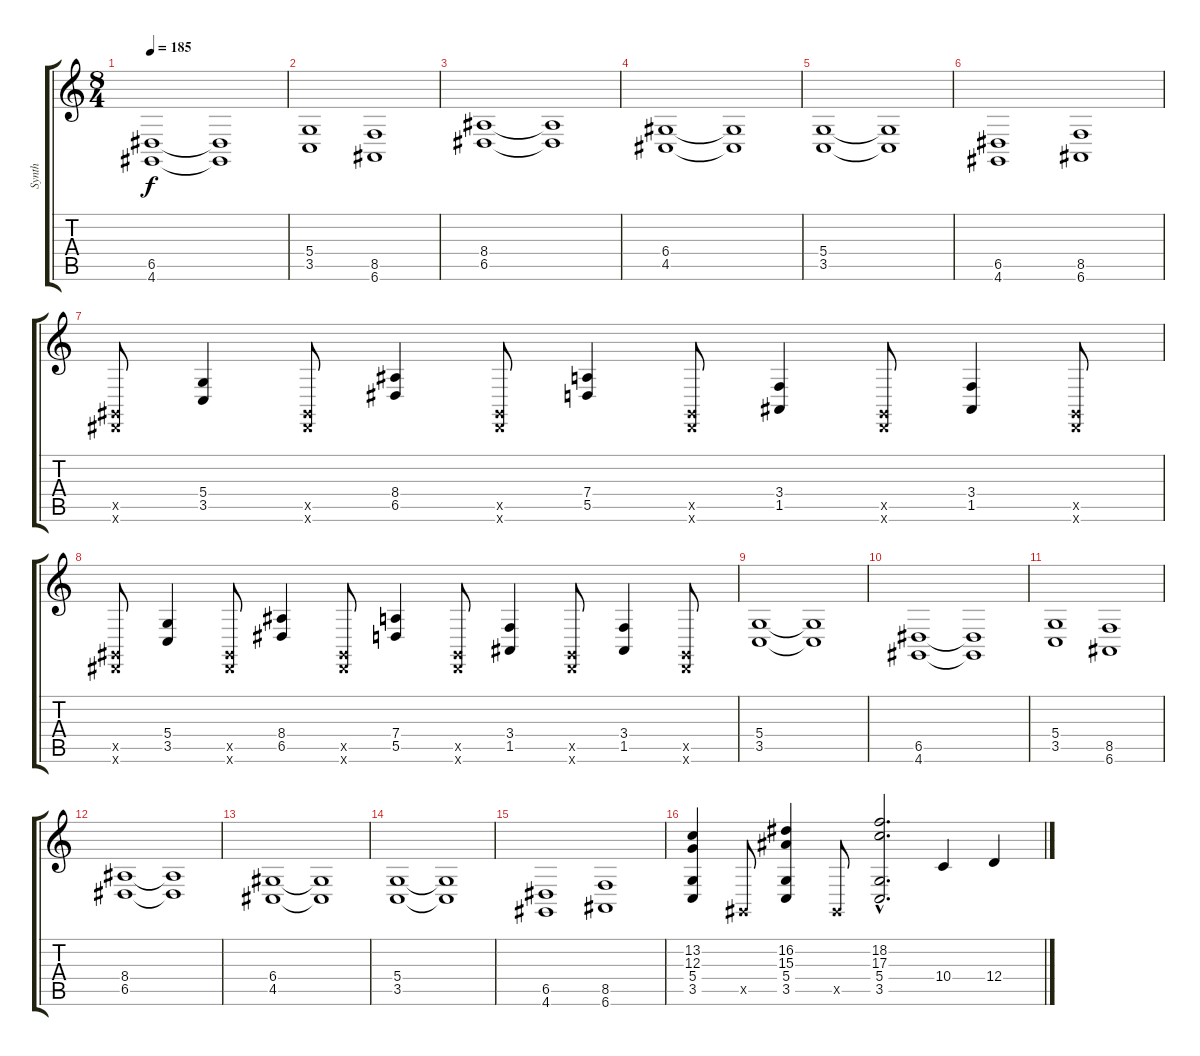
\track ("Synth " "Synth ") {instrument synthstrings1}
\staff {score tabs}
\tuning (E4 B3 G3 D3 A2 E2) {hide}
\ts (8 4)
\tempo 185
\clef g2
\ks c
(6.5 4.6).1{dy f} (6.5{t} 4.6{t}).1 |
(5.4 3.5).1 (8.5 6.6).1 |
(8.4 6.5).1 (8.4{t} 6.5{t}).1 |
(6.4 4.5).1 (6.4{t} 4.5{t}).1 |
(5.4 3.5).1 (5.4{t} 3.5{t}).1 |
(6.5 4.6).1 (8.5 6.6).1 |
(-1.5{x} -1.6{x}).8 (5.4 3.5).4 (-1.5{x} -1.6{x}).8 (8.4 6.5).4 (-1.5{x} -1.6{x}).8 (7.4 5.5).4 (-1.5{x} -1.6{x}).8 (3.4 1.5).4 (-1.5{x} -1.6{x}).8 (3.4 1.5).4 (-1.5{x} -1.6{x}).8 |
(-1.5{x} -1.6{x}).8 (5.4 3.5).4 (-1.5{x} -1.6{x}).8 (8.4 6.5).4 (-1.5{x} -1.6{x}).8 (7.4 5.5).4 (-1.5{x} -1.6{x}).8 (3.4 1.5).4 (-1.5{x} -1.6{x}).8 (3.4 1.5).4 (-1.5{x} -1.6{x}).8 |
(5.4 3.5).1 (5.4{t} 3.5{t}).1 |
(6.5 4.6).1 (6.5{t} 4.6{t}).1 |
(5.4 3.5).1 (8.5 6.6).1 |
(8.4 6.5).1 (8.4{t} 6.5{t}).1 |
(6.4 4.5).1 (6.4{t} 4.5{t}).1 |
(5.4 3.5).1 (5.4{t} 3.5{t}).1 |
(6.5 4.6).1 (8.5 6.6).1 |
(13.2 12.3 5.4 3.5).4 -1.5{x}.8 (16.2 15.3 5.4 3.5).4 -1.5{x}.8 (18.2{hac} 17.3{hac} 5.4{hac} 3.5{hac}).2{d} 10.4.4 12.4.4
